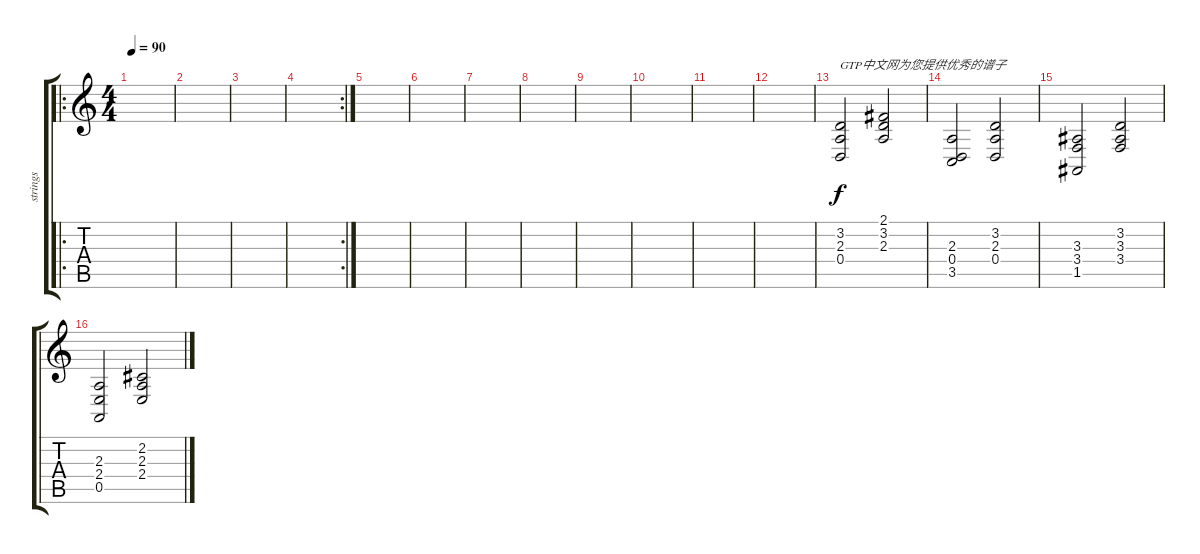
\track ("strings" "strings") {instrument stringensemble1}
\staff {score tabs}
\tuning (E4 B3 G3 D3 A2 E2) {hide}
\ro
\ts (4 4)
\tempo 90
\clef g2
\ks c
|
|
|
\rc 2
|
|
|
|
|
|
|
|
|
(3.2 2.3 0.4).2{txt "GTP中文网为您提供优秀的谱子"} (2.1 3.2 2.3).2 |
(2.3 0.4 3.5).2 (3.2 2.3 0.4).2 |
(3.3 3.4 1.5).2 (3.2 3.3 3.4).2 |
(2.3 2.4 0.5).2 (2.2 2.3 2.4).2
